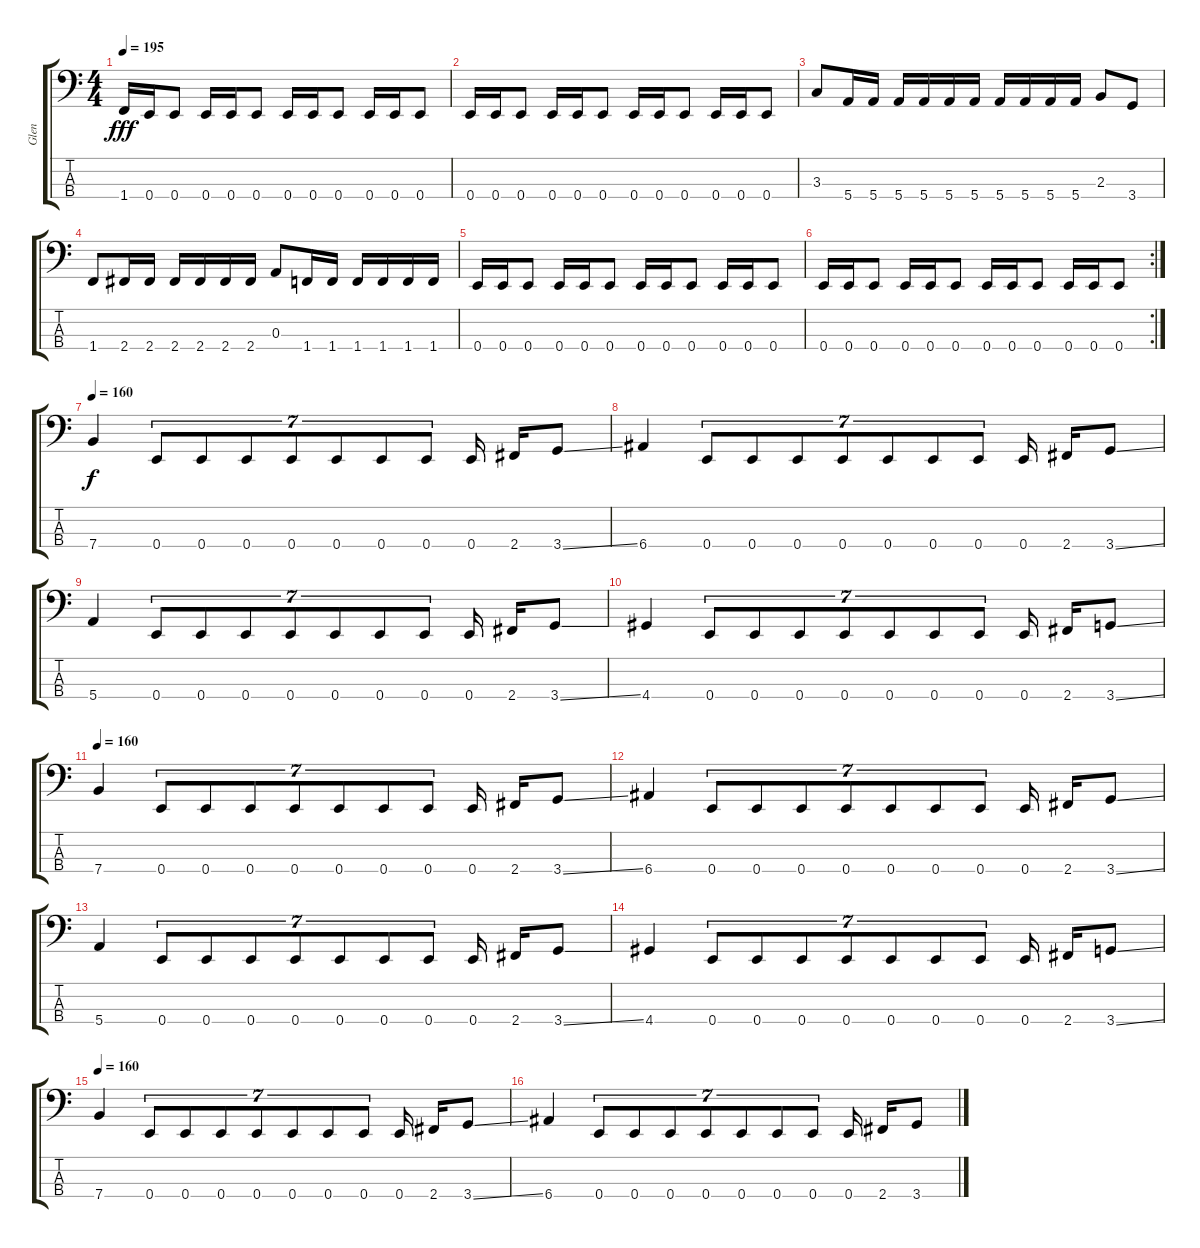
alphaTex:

\track ("Glen" "Glen") {instrument electricbasspick}
\staff {score tabs}
\tuning (G2 D2 A1 E1) {hide}
\ts (4 4)
\tempo 195
\clef f4
\ks c
1.4.16{dy fff} 0.4.16 0.4.8 0.4.16 0.4.16 0.4.8 0.4.16 0.4.16 0.4.8 0.4.16 0.4.16 0.4.8 |
0.4.16 0.4.16 0.4.8 0.4.16 0.4.16 0.4.8 0.4.16 0.4.16 0.4.8 0.4.16 0.4.16 0.4.8 |
3.3.8 5.4.16 5.4.16 5.4.16 5.4.16 5.4.16 5.4.16 5.4.16 5.4.16 5.4.16 5.4.16 2.3.8 3.4.8 |
1.4.8 2.4.16 2.4.16 2.4.16 2.4.16 2.4.16 2.4.16 0.3.8 1.4.16 1.4.16 1.4.16 1.4.16 1.4.16 1.4.16 |
0.4.16 0.4.16 0.4.8 0.4.16 0.4.16 0.4.8 0.4.16 0.4.16 0.4.8 0.4.16 0.4.16 0.4.8 |
\rc 2
0.4.16 0.4.16 0.4.8 0.4.16 0.4.16 0.4.8 0.4.16 0.4.16 0.4.8 0.4.16 0.4.16 0.4.8 |
\tempo 160
7.4.4{dy f} 0.4.8{tu (7 4)} 0.4.8{tu (7 4)} 0.4.8{tu (7 4)} 0.4.8{tu (7 4)} 0.4.8{tu (7 4)} 0.4.8{tu (7 4)} 0.4.8{tu (7 4)} 0.4.16 2.4.16 3.4{ss}.8 |
6.4.4 0.4.8{tu (7 4)} 0.4.8{tu (7 4)} 0.4.8{tu (7 4)} 0.4.8{tu (7 4)} 0.4.8{tu (7 4)} 0.4.8{tu (7 4)} 0.4.8{tu (7 4)} 0.4.16 2.4.16 3.4{ss}.8 |
5.4.4 0.4.8{tu (7 4)} 0.4.8{tu (7 4)} 0.4.8{tu (7 4)} 0.4.8{tu (7 4)} 0.4.8{tu (7 4)} 0.4.8{tu (7 4)} 0.4.8{tu (7 4)} 0.4.16 2.4.16 3.4{ss}.8 |
4.4.4 0.4.8{tu (7 4)} 0.4.8{tu (7 4)} 0.4.8{tu (7 4)} 0.4.8{tu (7 4)} 0.4.8{tu (7 4)} 0.4.8{tu (7 4)} 0.4.8{tu (7 4)} 0.4.16 2.4.16 3.4{ss}.8 |
\tempo 160
7.4.4 0.4.8{tu (7 4)} 0.4.8{tu (7 4)} 0.4.8{tu (7 4)} 0.4.8{tu (7 4)} 0.4.8{tu (7 4)} 0.4.8{tu (7 4)} 0.4.8{tu (7 4)} 0.4.16 2.4.16 3.4{ss}.8 |
6.4.4 0.4.8{tu (7 4)} 0.4.8{tu (7 4)} 0.4.8{tu (7 4)} 0.4.8{tu (7 4)} 0.4.8{tu (7 4)} 0.4.8{tu (7 4)} 0.4.8{tu (7 4)} 0.4.16 2.4.16 3.4{ss}.8 |
5.4.4 0.4.8{tu (7 4)} 0.4.8{tu (7 4)} 0.4.8{tu (7 4)} 0.4.8{tu (7 4)} 0.4.8{tu (7 4)} 0.4.8{tu (7 4)} 0.4.8{tu (7 4)} 0.4.16 2.4.16 3.4{ss}.8 |
4.4.4 0.4.8{tu (7 4)} 0.4.8{tu (7 4)} 0.4.8{tu (7 4)} 0.4.8{tu (7 4)} 0.4.8{tu (7 4)} 0.4.8{tu (7 4)} 0.4.8{tu (7 4)} 0.4.16 2.4.16 3.4{ss}.8 |
\tempo 160
7.4.4 0.4.8{tu (7 4)} 0.4.8{tu (7 4)} 0.4.8{tu (7 4)} 0.4.8{tu (7 4)} 0.4.8{tu (7 4)} 0.4.8{tu (7 4)} 0.4.8{tu (7 4)} 0.4.16 2.4.16 3.4{ss}.8 |
6.4.4 0.4.8{tu (7 4)} 0.4.8{tu (7 4)} 0.4.8{tu (7 4)} 0.4.8{tu (7 4)} 0.4.8{tu (7 4)} 0.4.8{tu (7 4)} 0.4.8{tu (7 4)} 0.4.16 2.4.16 3.4{ss}.8
